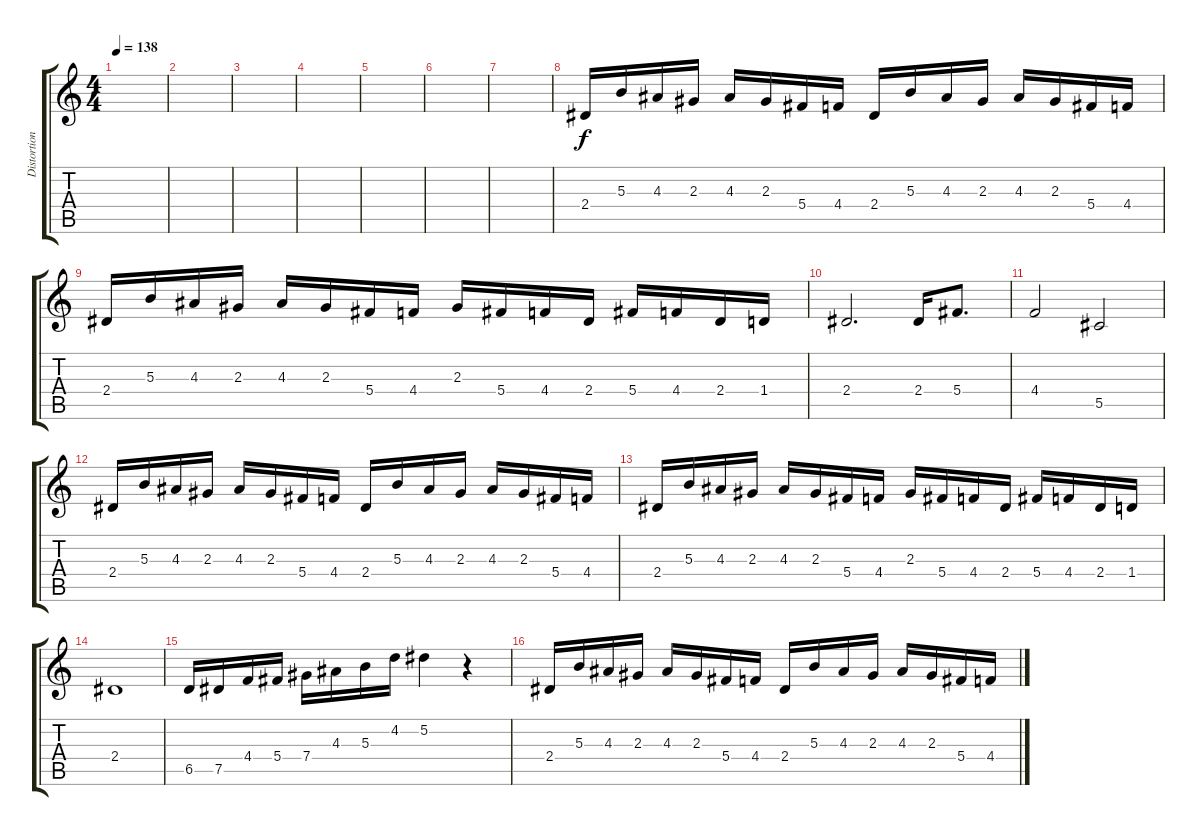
\track ("Distortion guitar 2" "Distortion") {instrument distortionguitar}
\staff {score tabs}
\tuning (Eb4 Bb3 Gb3 Db3 Ab2 Eb2) {hide}
\ts (4 4)
\tempo 138
\clef g2
\ks c
|
|
|
|
|
|
|
2.4.16 5.3.16 4.3.16 2.3.16 4.3.16 2.3.16 5.4.16 4.4.16 2.4.16 5.3.16 4.3.16 2.3.16 4.3.16 2.3.16 5.4.16 4.4.16 |
2.4.16 5.3.16 4.3.16 2.3.16 4.3.16 2.3.16 5.4.16 4.4.16 2.3.16 5.4.16 4.4.16 2.4.16 5.4.16 4.4.16 2.4.16 1.4.16 |
2.4.2{d} 2.4.16 5.4.8{d} |
4.4.2 5.5.2 |
2.4.16 5.3.16 4.3.16 2.3.16 4.3.16 2.3.16 5.4.16 4.4.16 2.4.16 5.3.16 4.3.16 2.3.16 4.3.16 2.3.16 5.4.16 4.4.16 |
2.4.16 5.3.16 4.3.16 2.3.16 4.3.16 2.3.16 5.4.16 4.4.16 2.3.16 5.4.16 4.4.16 2.4.16 5.4.16 4.4.16 2.4.16 1.4.16 |
2.4.1 |
6.5.16 7.5.16 4.4.16 5.4.16 7.4.16 4.3.16 5.3.16 4.2.16 5.2.4 r.4 |
2.4.16 5.3.16 4.3.16 2.3.16 4.3.16 2.3.16 5.4.16 4.4.16 2.4.16 5.3.16 4.3.16 2.3.16 4.3.16 2.3.16 5.4.16 4.4.16
